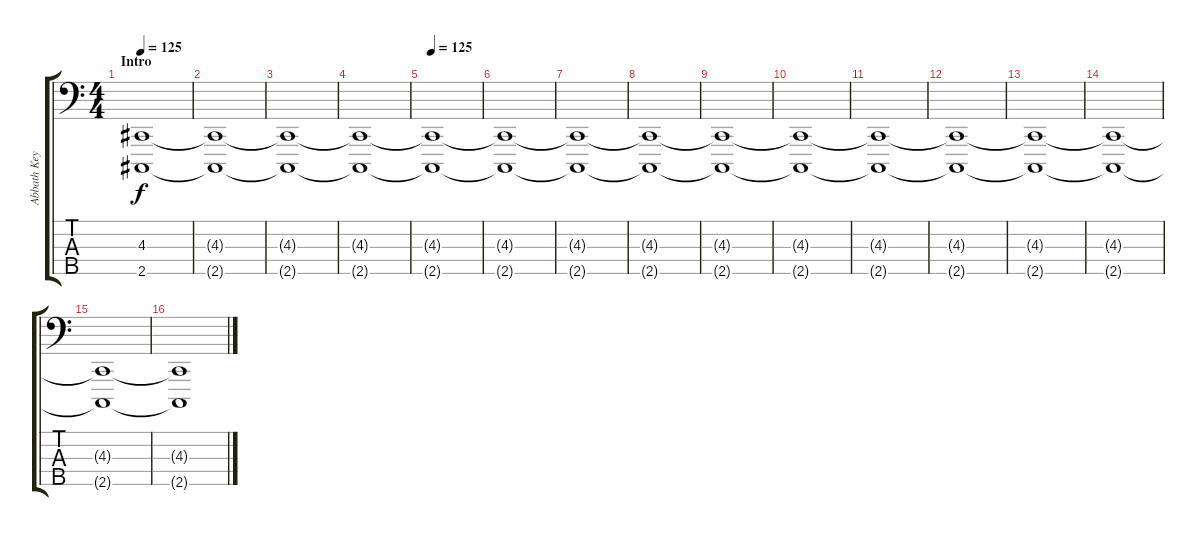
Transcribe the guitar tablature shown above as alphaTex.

\track ("Abbath Keybord" "Abbath Key") {instrument synthstrings1}
\staff {score tabs}
\tuning (G2 D2 A1 E1 B0) {hide}
\ts (4 4)
\section ("" "Intro")
\tempo 125
\clef f4
\ks c
(4.3 2.5).1{dy f instrument synthstrings1} |
(4.3{t} 2.5{t}).1 |
(4.3{t} 2.5{t}).1 |
(4.3{t} 2.5{t}).1 |
\tempo 125
(4.3{t} 2.5{t}).1 |
(4.3{t} 2.5{t}).1 |
(4.3{t} 2.5{t}).1 |
(4.3{t} 2.5{t}).1 |
(4.3{t} 2.5{t}).1 |
(4.3{t} 2.5{t}).1 |
(4.3{t} 2.5{t}).1 |
(4.3{t} 2.5{t}).1 |
(4.3{t} 2.5{t}).1 |
(4.3{t} 2.5{t}).1 |
(4.3{t} 2.5{t}).1 |
(4.3{t} 2.5{t}).1
